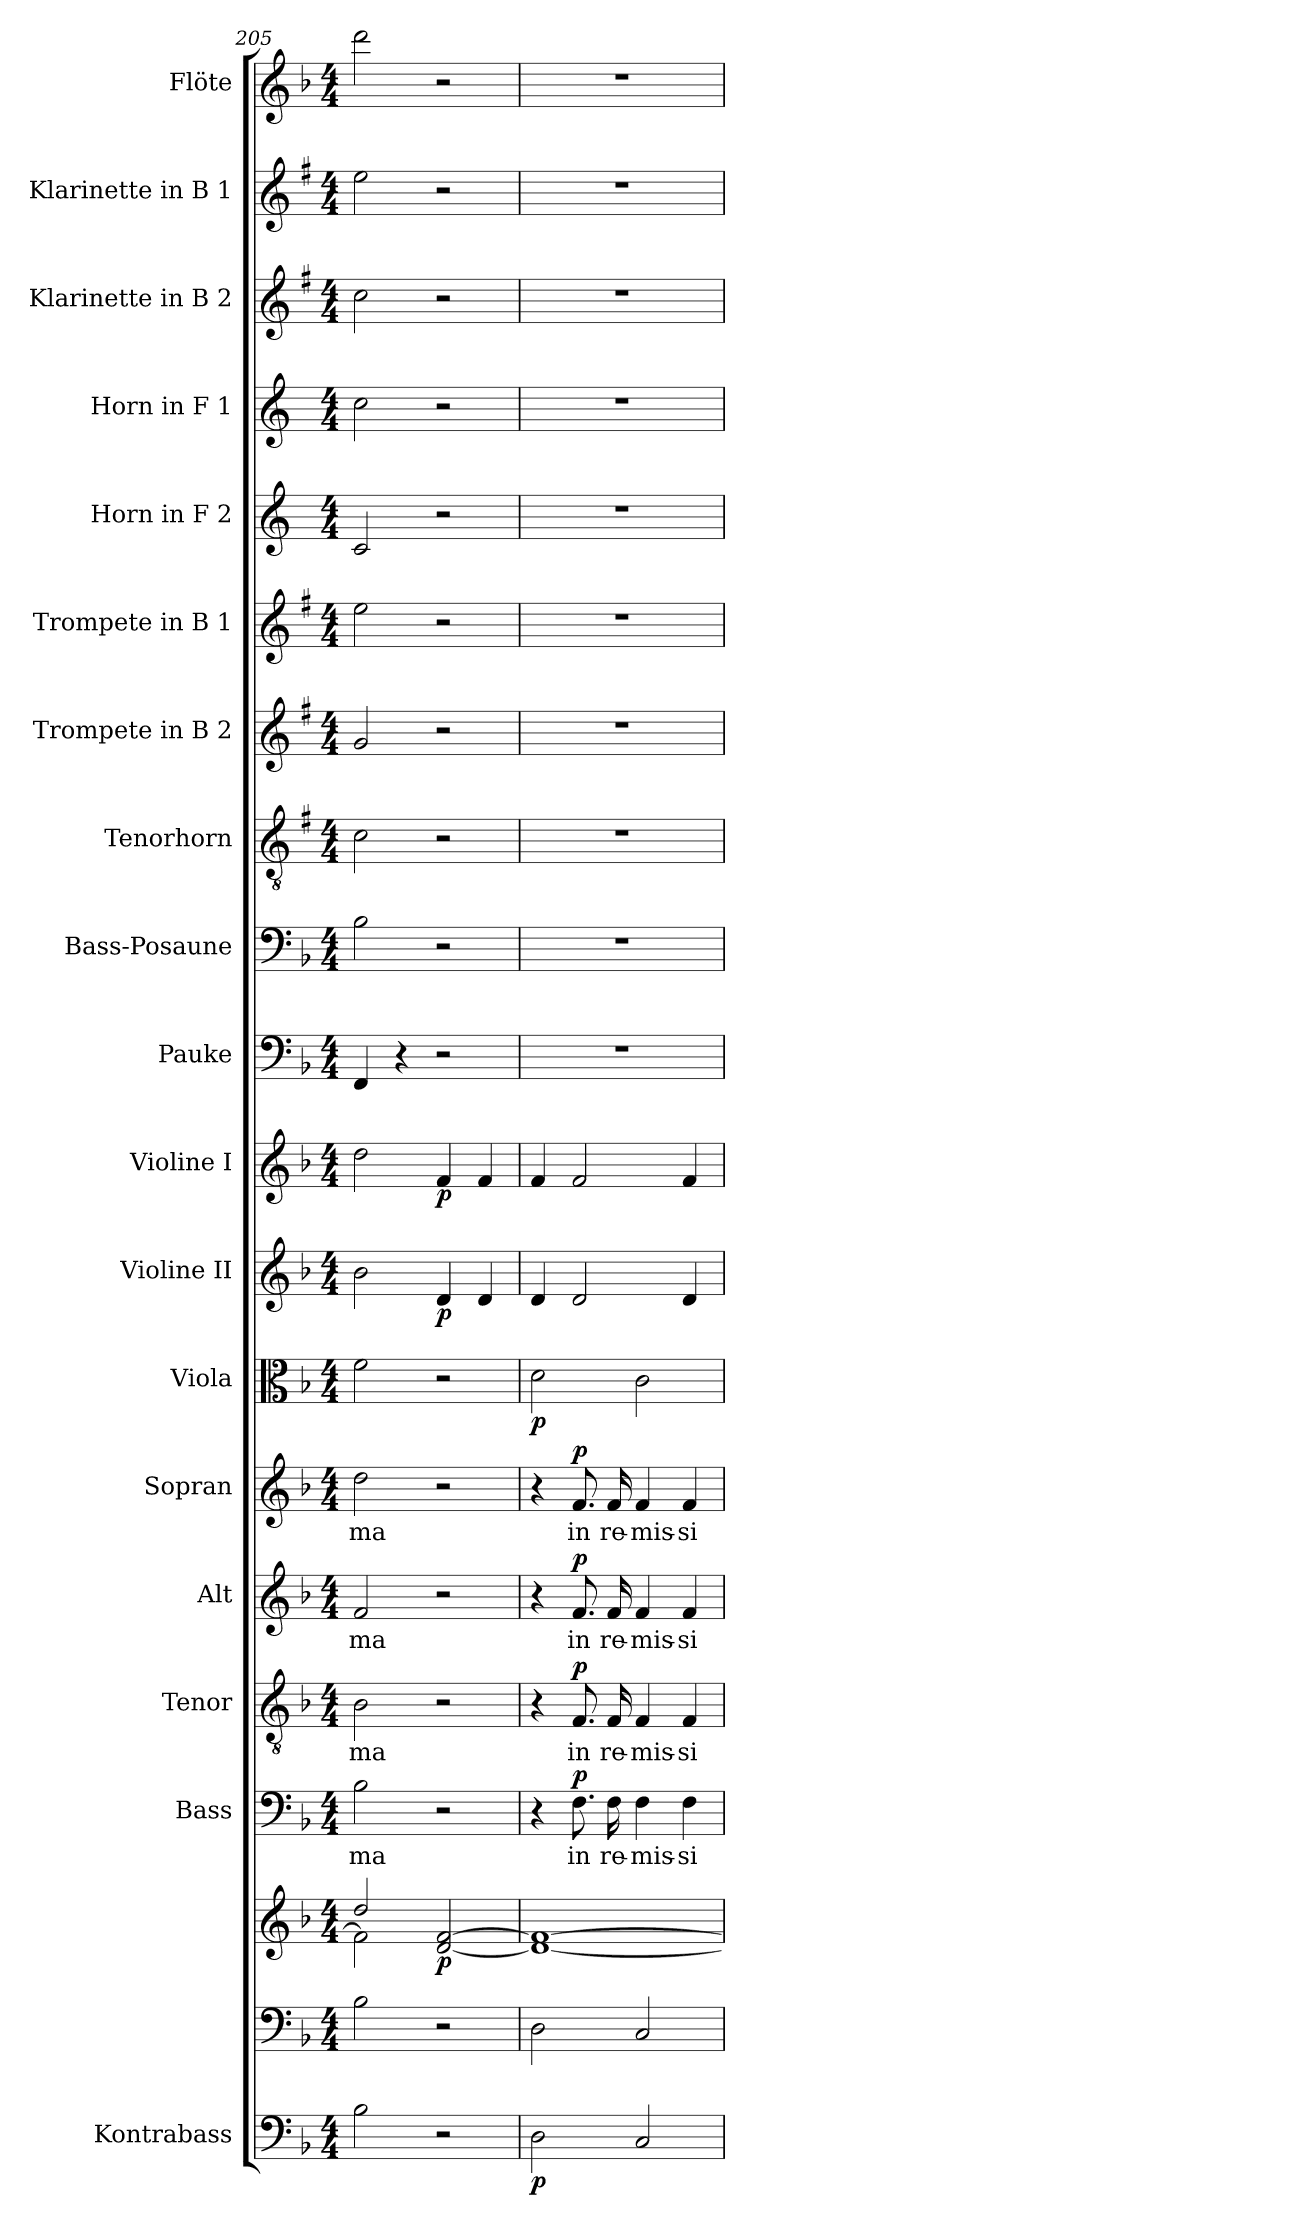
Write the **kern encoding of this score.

**kern	**dynam	**kern	**kern	**dynam	**kern	**text	**dynam	**kern	**text	**dynam	**kern	**text	**dynam	**kern	**text	**dynam	**kern	**dynam	**kern	**dynam	**kern	**dynam	**kern	**kern	**kern	**kern	**kern	**kern	**kern	**kern	**kern	**kern
*part19	*part19	*part18	*part18	*part18	*part17	*part17	*part17	*part16	*part16	*part16	*part15	*part15	*part15	*part14	*part14	*part14	*part13	*part13	*part12	*part12	*part11	*part11	*part10	*part9	*part8	*part7	*part6	*part5	*part4	*part3	*part2	*part1
*staff20	*staff20	*staff19	*staff18	*staff18/19	*staff17	*staff17	*staff17	*staff16	*staff16	*staff16	*staff15	*staff15	*staff15	*staff14	*staff14	*staff14	*staff13	*staff13	*staff12	*staff12	*staff11	*staff11	*staff10	*staff9	*staff8	*staff7	*staff6	*staff5	*staff4	*staff3	*staff2	*staff1
*I"Kontrabass	*	*	*	*	*I"Bass	*	*	*I"Tenor	*	*	*I"Alt	*	*	*I"Sopran	*	*	*I"Viola	*	*I"Violine II	*	*I"Violine I	*	*I"Pauke	*I"Bass-Posaune	*I"Tenorhorn	*I"Trompete in B 2	*I"Trompete in B 1	*I"Horn in F 2	*I"Horn in F 1	*I"Klarinette in B 2	*I"Klarinette in B 1	*I"Flöte
*I'Kb.	*	*	*	*	*I'B	*	*	*I'T	*	*	*I'A	*	*	*I'S	*	*	*I'Vla.	*	*I'Vl. II	*	*I'Vl. I	*	*I'Pk.	*I'B. Pos.	*I'T	*	*	*I'Hrn. 2	*I'Hrn. 1	*	*	*I'Fl.
!!LO:PB:g=z
*clefF4	*	*clefF4	*clefG2	*	*clefF4	*	*	*clefGv2	*	*	*clefG2	*	*	*clefG2	*	*	*clefC3	*	*clefG2	*	*clefG2	*	*clefF4	*clefF4	*clefGv2	*clefG2	*clefG2	*clefG2	*clefG2	*clefG2	*clefG2	*clefG2
*ITrd7c12	*	*	*	*	*	*	*	*	*	*	*	*	*	*	*	*	*	*	*	*	*	*	*	*	*ITrd1c2	*ITrd1c2	*ITrd1c2	*ITrd4c7	*ITrd4c7	*ITrd1c2	*ITrd1c2	*
*k[b-]	*	*k[b-]	*k[b-]	*	*k[b-]	*	*	*k[b-]	*	*	*k[b-]	*	*	*k[b-]	*	*	*k[b-]	*	*k[b-]	*	*k[b-]	*	*k[b-]	*k[b-]	*k[b-]	*k[b-]	*k[b-]	*k[b-]	*k[b-]	*k[b-]	*k[b-]	*k[b-]
*F:	*	*F:	*F:	*	*F:	*	*	*F:	*	*	*F:	*	*	*F:	*	*	*F:	*	*F:	*	*F:	*	*F:	*F:	*F:	*F:	*F:	*F:	*F:	*F:	*F:	*F:
*M4/4	*	*M4/4	*M4/4	*	*M4/4	*	*	*M4/4	*	*	*M4/4	*	*	*M4/4	*	*	*M4/4	*	*M4/4	*	*M4/4	*	*M4/4	*M4/4	*M4/4	*M4/4	*M4/4	*M4/4	*M4/4	*M4/4	*M4/4	*M4/4
=205	=205	=205	=205	=205	=205	=205	=205	=205	=205	=205	=205	=205	=205	=205	=205	=205	=205	=205	=205	=205	=205	=205	=205	=205	=205	=205	=205	=205	=205	=205	=205	=205
*	*	*	*^	*	*	*	*	*	*	*	*	*	*	*	*	*	*	*	*	*	*	*	*	*	*	*	*	*	*	*	*	*
!	!	!	!	!	!	!	!LO:LY:b	!	!	!LO:LY:b	!	!	!LO:LY:b	!	!	!LO:LY:b	!	!	!	!	!	!	!	!	!	!	!	!	!	!	!	!	!
2BB-\	.	2B-\	2dd/	2f\]	.	2B-\	-ma	.	2B-\	-ma	.	2f/	-ma	.	2dd\	-ma	.	2f\	.	2b-\	.	2dd\	.	4FF/	2B-\	2B-\	2f/	2dd\	2F/	2f\	2b-\	2dd\	2ddd\
.	.	.	.	.	.	.	.	.	.	.	.	.	.	.	.	.	.	.	.	.	.	.	.	4r	.	.	.	.	.	.	.	.	.
!	!	!	!	!	!LO:DY:b	!	!	!	!	!	!	!	!	!	!	!	!	!	!	!	!LO:DY:b	!	!LO:DY:b	!	!	!	!	!	!	!	!	!	!
2r	.	2r	[<2d/ [>2f/	2ryy	p	2r	.	.	2r	.	.	2r	.	.	2r	.	.	2r	.	4d/	p	4f/	p	2r	2r	2r	2r	2r	2r	2r	2r	2r	2r
.	.	.	.	.	.	.	.	.	.	.	.	.	.	.	.	.	.	.	.	4d/	.	4f/	.	.	.	.	.	.	.	.	.	.	.
*	*	*	*v	*v	*	*	*	*	*	*	*	*	*	*	*	*	*	*	*	*	*	*	*	*	*	*	*	*	*	*	*	*	*
=206	=206	=206	=206	=206	=206	=206	=206	=206	=206	=206	=206	=206	=206	=206	=206	=206	=206	=206	=206	=206	=206	=206	=206	=206	=206	=206	=206	=206	=206	=206	=206	=206
!	!LO:DY:b	!	!	!	!	!	!	!	!	!	!	!	!	!	!	!	!	!LO:DY:b	!	!	!	!	!	!	!	!	!	!	!	!	!	!
2DD\	p	2D\	1d_ 1f_	.	4r	.	.	4r	.	.	4r	.	.	4r	.	.	2d\	p	4d/	.	4f/	.	1r	1r	1r	1r	1r	1r	1r	1r	1r	1r
!	!	!	!	!	!	!LO:LY:b	!LO:DY:a	!	!LO:LY:b	!LO:DY:a	!	!LO:LY:b	!LO:DY:a	!	!LO:LY:b	!LO:DY:a	!	!	!	!	!	!	!	!	!	!	!	!	!	!	!	!
.	.	.	.	.	8.F\	in	p	8.F/	in	p	8.f/	in	p	8.f/	in	p	.	.	2d/	.	2f/	.	.	.	.	.	.	.	.	.	.	.
!	!	!	!	!	!	!LO:LY:b	!	!	!LO:LY:b	!	!	!LO:LY:b	!	!	!LO:LY:b	!	!	!	!	!	!	!	!	!	!	!	!	!	!	!	!	!
.	.	.	.	.	16F\	re-	.	16F/	re-	.	16f/	re-	.	16f/	re-	.	.	.	.	.	.	.	.	.	.	.	.	.	.	.	.	.
!	!	!	!	!	!	!LO:LY:b	!	!	!LO:LY:b	!	!	!LO:LY:b	!	!	!LO:LY:b	!	!	!	!	!	!	!	!	!	!	!	!	!	!	!	!	!
2CC/	.	2C/	.	.	4F\	-mis-	.	4F/	-mis-	.	4f/	-mis-	.	4f/	-mis-	.	2c\	.	.	.	.	.	.	.	.	.	.	.	.	.	.	.
!	!	!	!	!	!	!LO:LY:b	!	!	!LO:LY:b	!	!	!LO:LY:b	!	!	!LO:LY:b	!	!	!	!	!	!	!	!	!	!	!	!	!	!	!	!	!
.	.	.	.	.	4F\	-si-	.	4F/	-si-	.	4f/	-si-	.	4f/	-si-	.	.	.	4d/	.	4f/	.	.	.	.	.	.	.	.	.	.	.
=	=	=	=	=	=	=	=	=	=	=	=	=	=	=	=	=	=	=	=	=	=	=	=	=	=	=	=	=	=	=	=	=
*-	*-	*-	*-	*-	*-	*-	*-	*-	*-	*-	*-	*-	*-	*-	*-	*-	*-	*-	*-	*-	*-	*-	*-	*-	*-	*-	*-	*-	*-	*-	*-	*-
